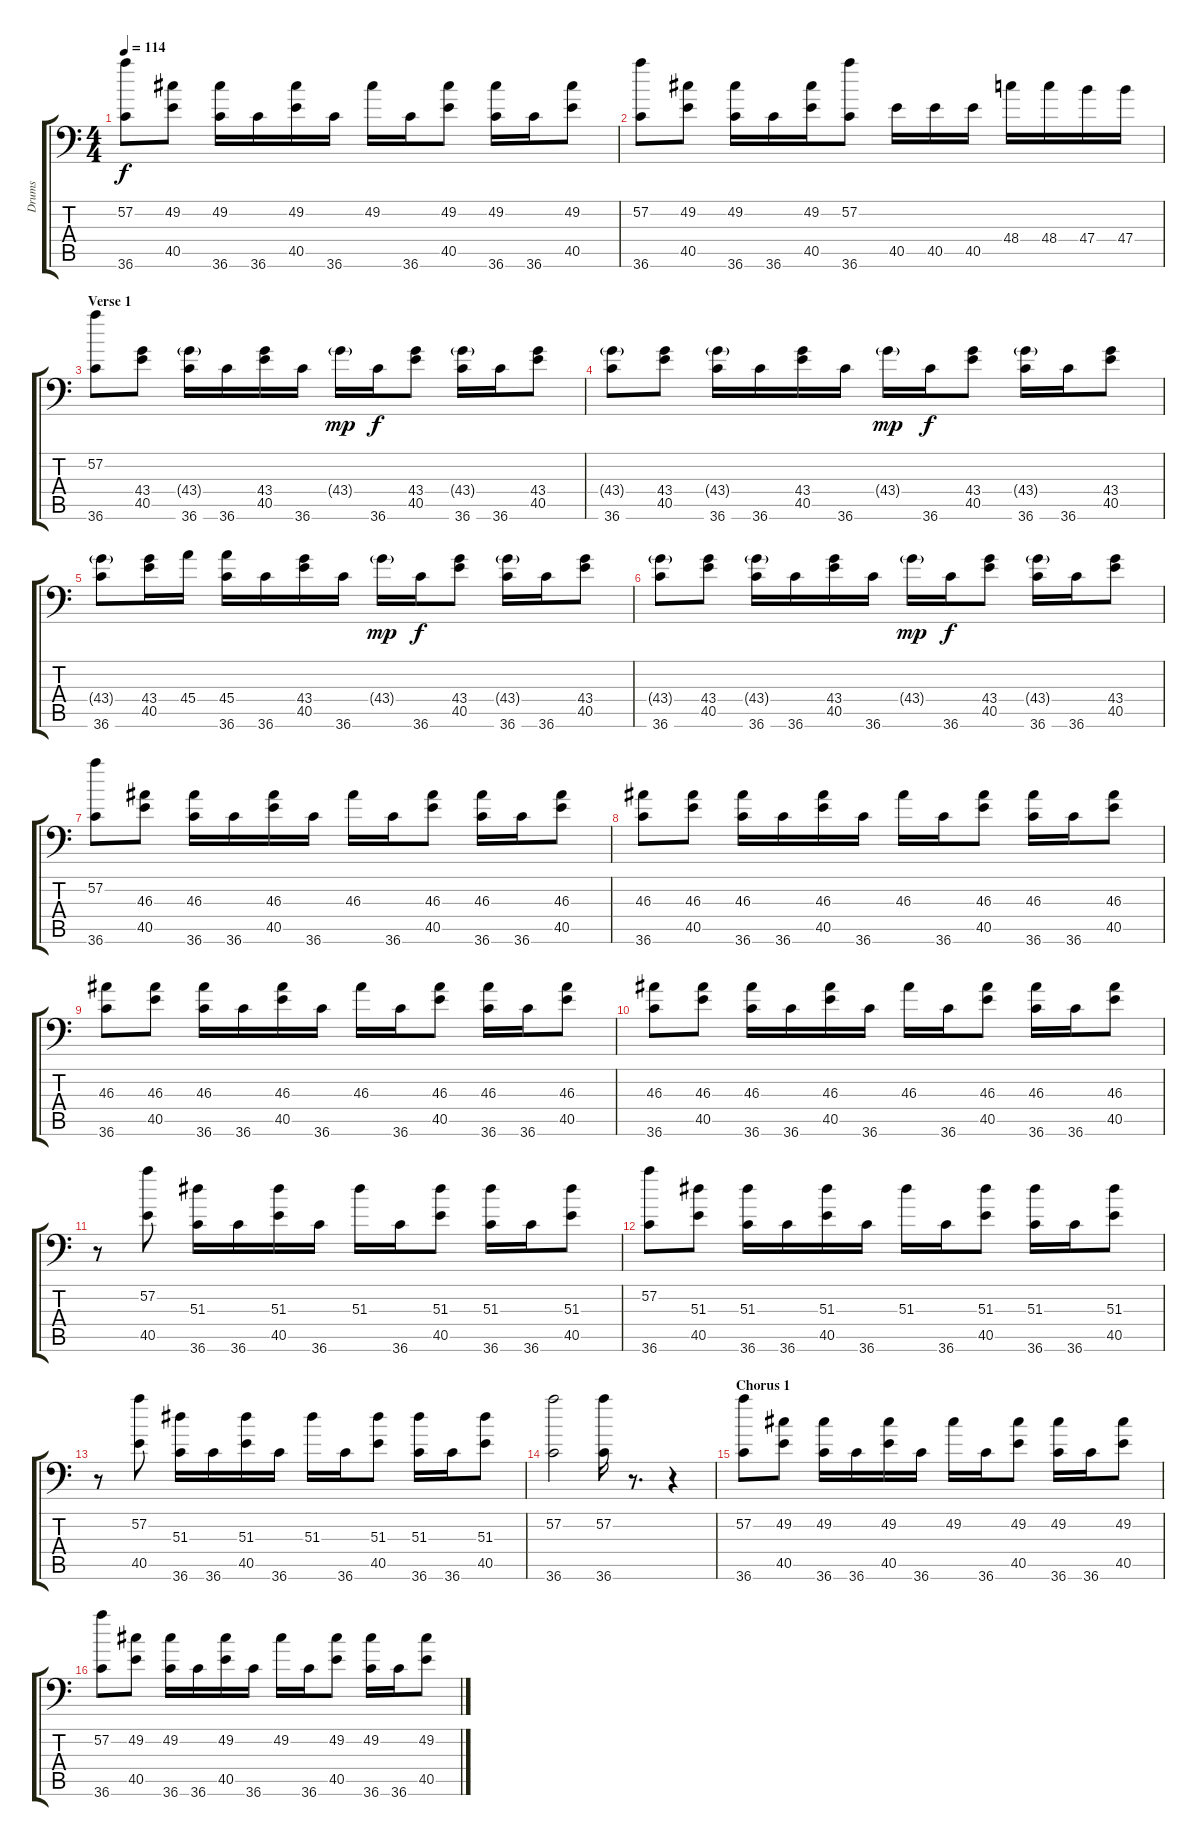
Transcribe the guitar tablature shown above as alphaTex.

\track ("Drums" "Drums") {instrument acousticgrandpiano}
\staff {score tabs}
\tuning (C-1 C-1 C-1 C-1 C-1 C-1) {hide}
\ts (4 4)
\tempo 114
\clef f4
\ks c
(57.2 36.6).8{dy f} (49.2 40.5).8 (49.2 36.6).16 36.6.16 (49.2 40.5).16 36.6.16 49.2.16 36.6.16 (49.2 40.5).8 (49.2 36.6).16 36.6.16 (49.2 40.5).8 |
(57.2 36.6).8 (49.2 40.5).8 (49.2 36.6).16 36.6.16 (49.2 40.5).16 (57.2 36.6).8 40.5.16 40.5.16 40.5.16 48.4.16 48.4.16 47.4.16 47.4.16 |
\section ("" "Verse 1")
(57.2 36.6).8 (43.4 40.5).8 (43.4{g} 36.6).16 36.6.16 (43.4 40.5).16 36.6.16 43.4{g}.16{dy mp} 36.6.16{dy f} (43.4 40.5).8 (43.4{g} 36.6).16 36.6.16 (43.4 40.5).8 |
(43.4{g} 36.6).8 (43.4 40.5).8 (43.4{g} 36.6).16 36.6.16 (43.4 40.5).16 36.6.16 43.4{g}.16{dy mp} 36.6.16{dy f} (43.4 40.5).8 (43.4{g} 36.6).16 36.6.16 (43.4 40.5).8 |
(43.4{g} 36.6).8 (43.4 40.5).16 45.4.16 (45.4 36.6).16 36.6.16 (43.4 40.5).16 36.6.16 43.4{g}.16{dy mp} 36.6.16{dy f} (43.4 40.5).8 (43.4{g} 36.6).16 36.6.16 (43.4 40.5).8 |
(43.4{g} 36.6).8 (43.4 40.5).8 (43.4{g} 36.6).16 36.6.16 (43.4 40.5).16 36.6.16 43.4{g}.16{dy mp} 36.6.16{dy f} (43.4 40.5).8 (43.4{g} 36.6).16 36.6.16 (43.4 40.5).8 |
(57.2 36.6).8 (46.3 40.5).8 (46.3 36.6).16 36.6.16 (46.3 40.5).16 36.6.16 46.3.16 36.6.16 (46.3 40.5).8 (46.3 36.6).16 36.6.16 (46.3 40.5).8 |
(46.3 36.6).8 (46.3 40.5).8 (46.3 36.6).16 36.6.16 (46.3 40.5).16 36.6.16 46.3.16 36.6.16 (46.3 40.5).8 (46.3 36.6).16 36.6.16 (46.3 40.5).8 |
(46.3 36.6).8 (46.3 40.5).8 (46.3 36.6).16 36.6.16 (46.3 40.5).16 36.6.16 46.3.16 36.6.16 (46.3 40.5).8 (46.3 36.6).16 36.6.16 (46.3 40.5).8 |
(46.3 36.6).8 (46.3 40.5).8 (46.3 36.6).16 36.6.16 (46.3 40.5).16 36.6.16 46.3.16 36.6.16 (46.3 40.5).8 (46.3 36.6).16 36.6.16 (46.3 40.5).8 |
r.8 (57.2 40.5).8 (51.3 36.6).16 36.6.16 (51.3 40.5).16 36.6.16 51.3.16 36.6.16 (51.3 40.5).8 (51.3 36.6).16 36.6.16 (51.3 40.5).8 |
(57.2 36.6).8 (51.3 40.5).8 (51.3 36.6).16 36.6.16 (51.3 40.5).16 36.6.16 51.3.16 36.6.16 (51.3 40.5).8 (51.3 36.6).16 36.6.16 (51.3 40.5).8 |
r.8 (57.2 40.5).8 (51.3 36.6).16 36.6.16 (51.3 40.5).16 36.6.16 51.3.16 36.6.16 (51.3 40.5).8 (51.3 36.6).16 36.6.16 (51.3 40.5).8 |
(57.2 36.6).2 (57.2 36.6).16 r.8{d} r.4 |
\section ("" "Chorus 1")
(57.2 36.6).8 (49.2 40.5).8 (49.2 36.6).16 36.6.16 (49.2 40.5).16 36.6.16 49.2.16 36.6.16 (49.2 40.5).8 (49.2 36.6).16 36.6.16 (49.2 40.5).8 |
(57.2 36.6).8 (49.2 40.5).8 (49.2 36.6).16 36.6.16 (49.2 40.5).16 36.6.16 49.2.16 36.6.16 (49.2 40.5).8 (49.2 36.6).16 36.6.16 (49.2 40.5).8
